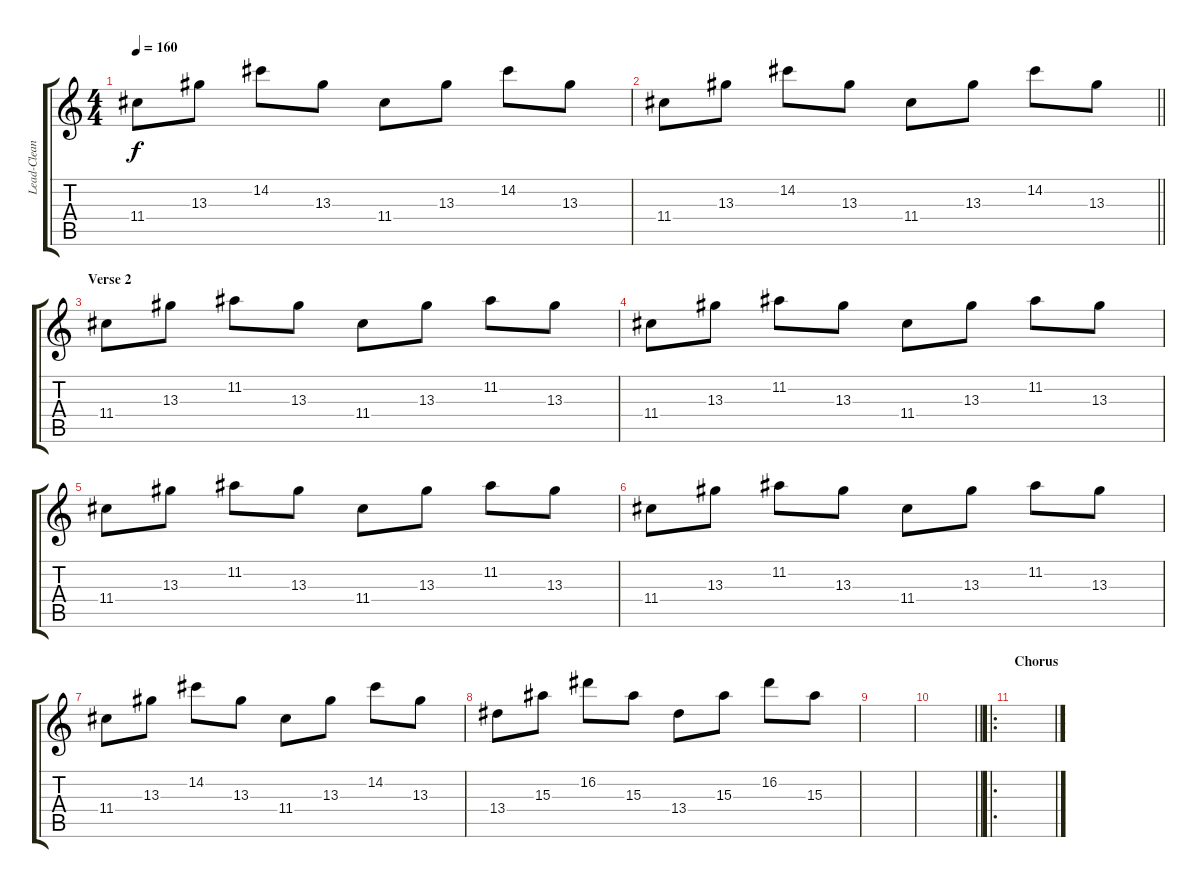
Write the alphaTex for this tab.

\track ("Lead-Clean Guitar" "Lead-Clean") {instrument acousticguitarsteel}
\staff {score tabs}
\tuning (E4 B3 G3 D3 A2 E2) {hide}
\ts (4 4)
\tempo 160
\clef g2
\ks c
11.4.8{dy f} 13.3.8 14.2.8 13.3.8 11.4.8 13.3.8 14.2.8 13.3.8 |
\barLineRight lightlight
11.4.8 13.3.8 14.2.8 13.3.8 11.4.8 13.3.8 14.2.8 13.3.8 |
\section ("" "Verse 2")
11.4.8 13.3.8 11.2.8 13.3.8 11.4.8 13.3.8 11.2.8 13.3.8 |
11.4.8 13.3.8 11.2.8 13.3.8 11.4.8 13.3.8 11.2.8 13.3.8 |
11.4.8 13.3.8 11.2.8 13.3.8 11.4.8 13.3.8 11.2.8 13.3.8 |
11.4.8 13.3.8 11.2.8 13.3.8 11.4.8 13.3.8 11.2.8 13.3.8 |
11.4.8 13.3.8 14.2.8 13.3.8 11.4.8 13.3.8 14.2.8 13.3.8 |
13.4.8 15.3.8 16.2.8 15.3.8 13.4.8 15.3.8 16.2.8 15.3.8 |
|
\barLineRight lightlight
|
\ro
\section ("" "Chorus")
